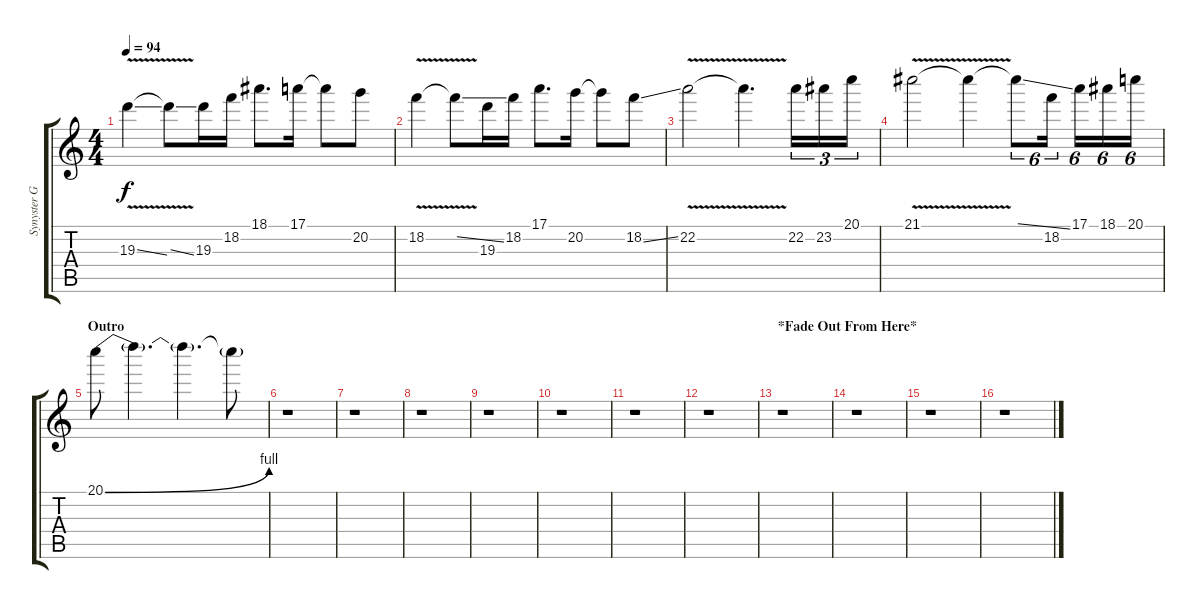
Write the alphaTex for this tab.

\track ("Synyster Gates (Pan-Lead 2)" "Synyster G") {instrument distortionguitar}
\staff {score tabs}
\tuning (E4 B3 G3 D3 A2 D2) {hide}
\ts (4 4)
\tempo 94
\clef g2
\ks c
19.3{v ss}.4{dy f} 19.3{ss t}.8 19.3.16 18.2.16 18.1.8{d} 17.1.16 17.1{t}.8 20.2.8 |
18.2{v}.4 18.2{ss t}.8 19.3.16 18.2.16 17.1.8{d} 20.2.16 20.2{t}.8 18.2{ss}.8 |
22.2{v}.2 22.2{t}.4{d} 22.2.16{tu (3 2)} 23.2.16{tu (3 2)} 20.1.16{tu (3 2)} |
21.1{v}.2 21.1{t}.4 21.1{ss t}.8{tu (6 4)} 18.2.16{tu (6 4)} 17.1.16{tu (6 4)} 18.1.16{tu (6 4)} 20.1.16{tu (6 4)} |
\section ("" "Outro")
20.1{be (bend 0 0 60 4)}.8 20.1{t}.4{d} 20.1{t}.4{d} 20.1{t}.8 |
r.1 |
r.1 |
r.1 |
r.1 |
r.1 |
r.1 |
r.1 |
\section ("" "*Fade Out From Here*")
r.1 |
r.1 |
r.1 |
r.1
